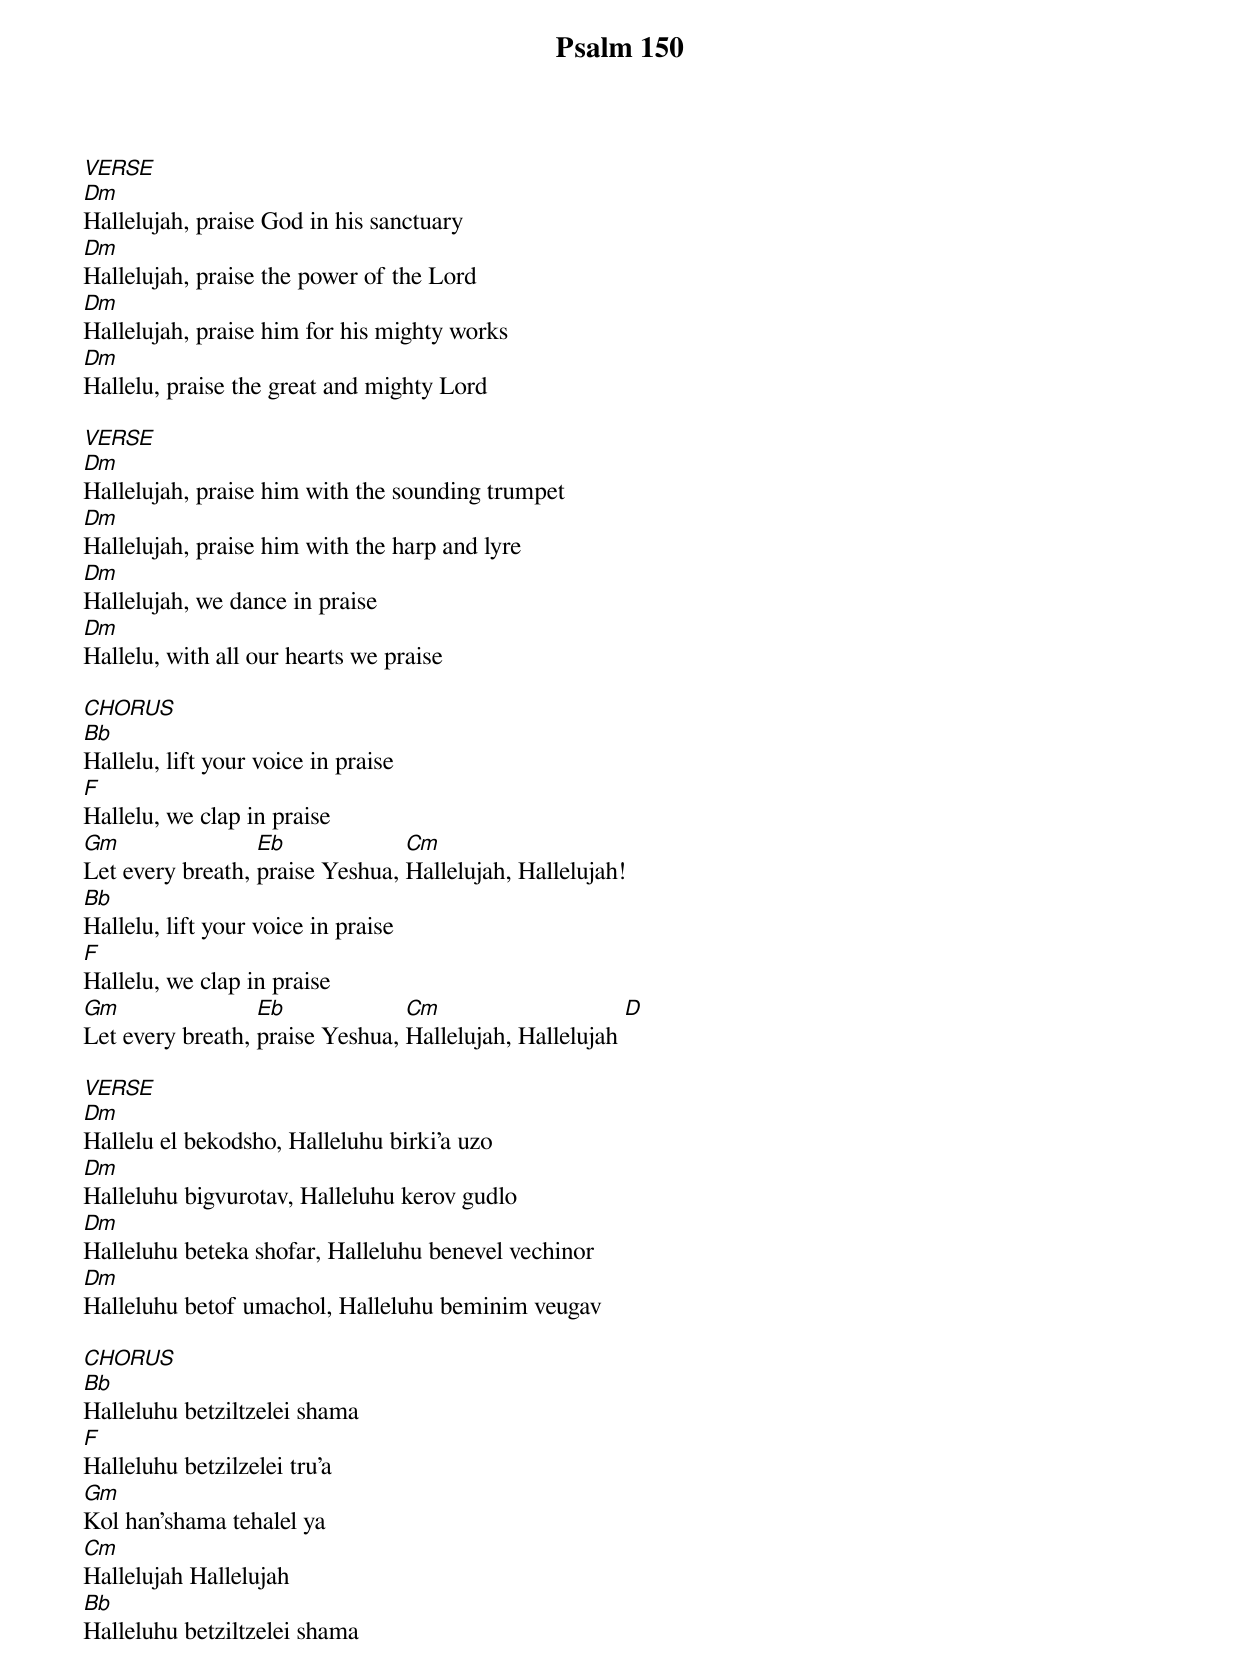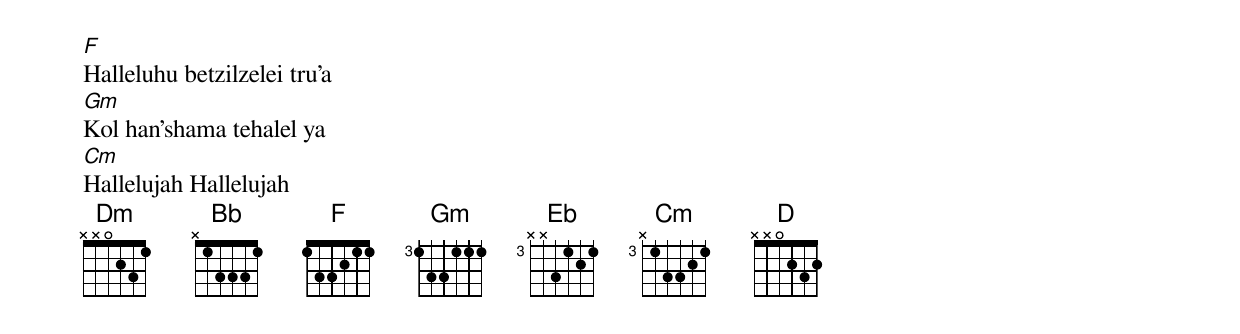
{title: Psalm 150}
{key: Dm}
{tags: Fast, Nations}
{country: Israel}

[VERSE]
[Dm]Hallelujah, praise God in his sanctuary
[Dm]Hallelujah, praise the power of the Lord
[Dm]Hallelujah, praise him for his mighty works
[Dm]Hallelu, praise the great and mighty Lord

[VERSE]
[Dm]Hallelujah, praise him with the sounding trumpet
[Dm]Hallelujah, praise him with the harp and lyre
[Dm]Hallelujah, we dance in praise
[Dm]Hallelu, with all our hearts we praise

[CHORUS]
[Bb]Hallelu, lift your voice in praise
[F]Hallelu, we clap in praise
[Gm]Let every breath, [Eb]praise Yeshua, [Cm]Hallelujah, Hallelujah!
[Bb]Hallelu, lift your voice in praise
[F]Hallelu, we clap in praise
[Gm]Let every breath, [Eb]praise Yeshua, [Cm]Hallelujah, Hallelujah [D]

[VERSE]
[Dm]Hallelu el bekodsho, Halleluhu birki’a uzo
[Dm]Halleluhu bigvurotav, Halleluhu kerov gudlo
[Dm]Halleluhu beteka shofar, Halleluhu benevel vechinor
[Dm]Halleluhu betof umachol, Halleluhu beminim veugav

[CHORUS]
[Bb]Halleluhu betziltzelei shama
[F]Halleluhu betzilzelei tru’a
[Gm]Kol han’shama tehalel ya
[Cm]Hallelujah Hallelujah
[Bb]Halleluhu betziltzelei shama
[F]Halleluhu betzilzelei tru’a
[Gm]Kol han’shama tehalel ya
[Cm]Hallelujah Hallelujah
